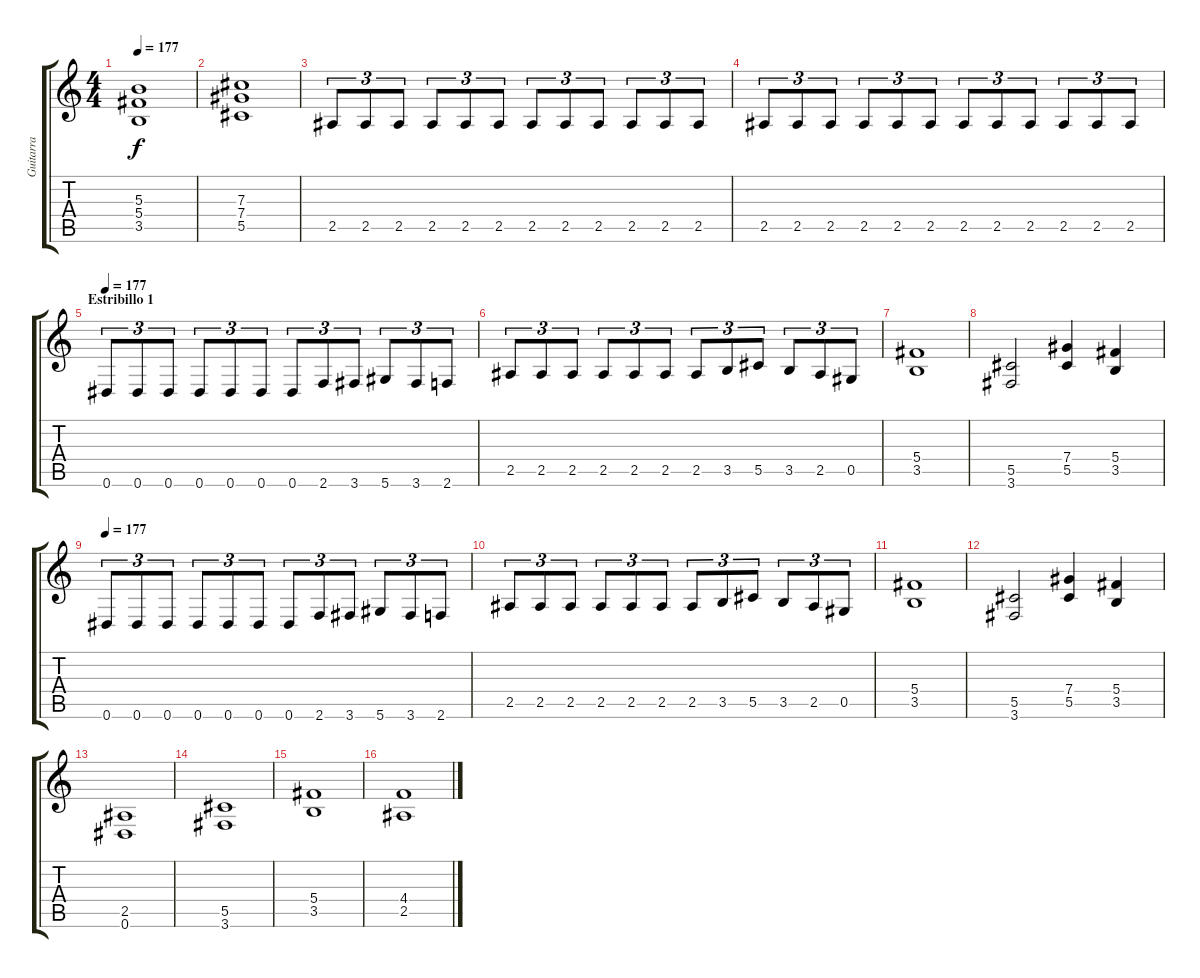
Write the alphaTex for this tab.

\track ("Guitarra" "Guitarra") {instrument distortionguitar}
\staff {score tabs}
\tuning (Eb4 Bb3 Gb3 Db3 Ab2 Eb2) {hide}
\ts (4 4)
\tempo 177
\clef g2
\ks c
(5.3 5.4 3.5).1{dy f} |
(7.3 7.4 5.5).1 |
2.5.8{tu (3 2)} 2.5.8{tu (3 2)} 2.5.8{tu (3 2)} 2.5.8{tu (3 2)} 2.5.8{tu (3 2)} 2.5.8{tu (3 2)} 2.5.8{tu (3 2)} 2.5.8{tu (3 2)} 2.5.8{tu (3 2)} 2.5.8{tu (3 2)} 2.5.8{tu (3 2)} 2.5.8{tu (3 2)} |
2.5.8{tu (3 2)} 2.5.8{tu (3 2)} 2.5.8{tu (3 2)} 2.5.8{tu (3 2)} 2.5.8{tu (3 2)} 2.5.8{tu (3 2)} 2.5.8{tu (3 2)} 2.5.8{tu (3 2)} 2.5.8{tu (3 2)} 2.5.8{tu (3 2)} 2.5.8{tu (3 2)} 2.5.8{tu (3 2)} |
\section ("" "Estribillo 1")
\tempo 177
0.6.8{tu (3 2)} 0.6.8{tu (3 2)} 0.6.8{tu (3 2)} 0.6.8{tu (3 2)} 0.6.8{tu (3 2)} 0.6.8{tu (3 2)} 0.6.8{tu (3 2)} 2.6.8{tu (3 2)} 3.6.8{tu (3 2)} 5.6.8{tu (3 2)} 3.6.8{tu (3 2)} 2.6.8{tu (3 2)} |
2.5.8{tu (3 2)} 2.5.8{tu (3 2)} 2.5.8{tu (3 2)} 2.5.8{tu (3 2)} 2.5.8{tu (3 2)} 2.5.8{tu (3 2)} 2.5.8{tu (3 2)} 3.5.8{tu (3 2)} 5.5.8{tu (3 2)} 3.5.8{tu (3 2)} 2.5.8{tu (3 2)} 0.5.8{tu (3 2)} |
(5.4 3.5).1 |
(5.5 3.6).2 (7.4 5.5).4 (5.4 3.5).4 |
\tempo 177
0.6.8{tu (3 2)} 0.6.8{tu (3 2)} 0.6.8{tu (3 2)} 0.6.8{tu (3 2)} 0.6.8{tu (3 2)} 0.6.8{tu (3 2)} 0.6.8{tu (3 2)} 2.6.8{tu (3 2)} 3.6.8{tu (3 2)} 5.6.8{tu (3 2)} 3.6.8{tu (3 2)} 2.6.8{tu (3 2)} |
2.5.8{tu (3 2)} 2.5.8{tu (3 2)} 2.5.8{tu (3 2)} 2.5.8{tu (3 2)} 2.5.8{tu (3 2)} 2.5.8{tu (3 2)} 2.5.8{tu (3 2)} 3.5.8{tu (3 2)} 5.5.8{tu (3 2)} 3.5.8{tu (3 2)} 2.5.8{tu (3 2)} 0.5.8{tu (3 2)} |
(5.4 3.5).1 |
(5.5 3.6).2 (7.4 5.5).4 (5.4 3.5).4 |
(2.5 0.6).1 |
(5.5 3.6).1 |
(5.4 3.5).1 |
(4.4 2.5).1
